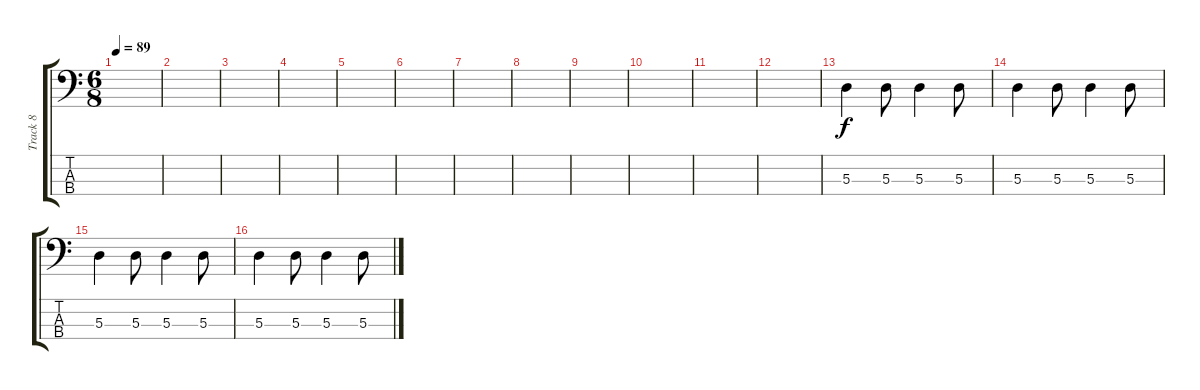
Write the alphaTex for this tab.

\track ("Track 8" "Track 8") {instrument synthbass2}
\staff {score tabs}
\tuning (G2 D2 A1 E1) {hide}
\ts (6 8)
\tempo 89
\clef f4
\ks c
|
|
|
|
|
|
|
|
|
|
|
|
5.3.4 5.3.8 5.3.4 5.3.8 |
5.3.4 5.3.8 5.3.4 5.3.8 |
5.3.4 5.3.8 5.3.4 5.3.8 |
5.3.4 5.3.8 5.3.4 5.3.8
